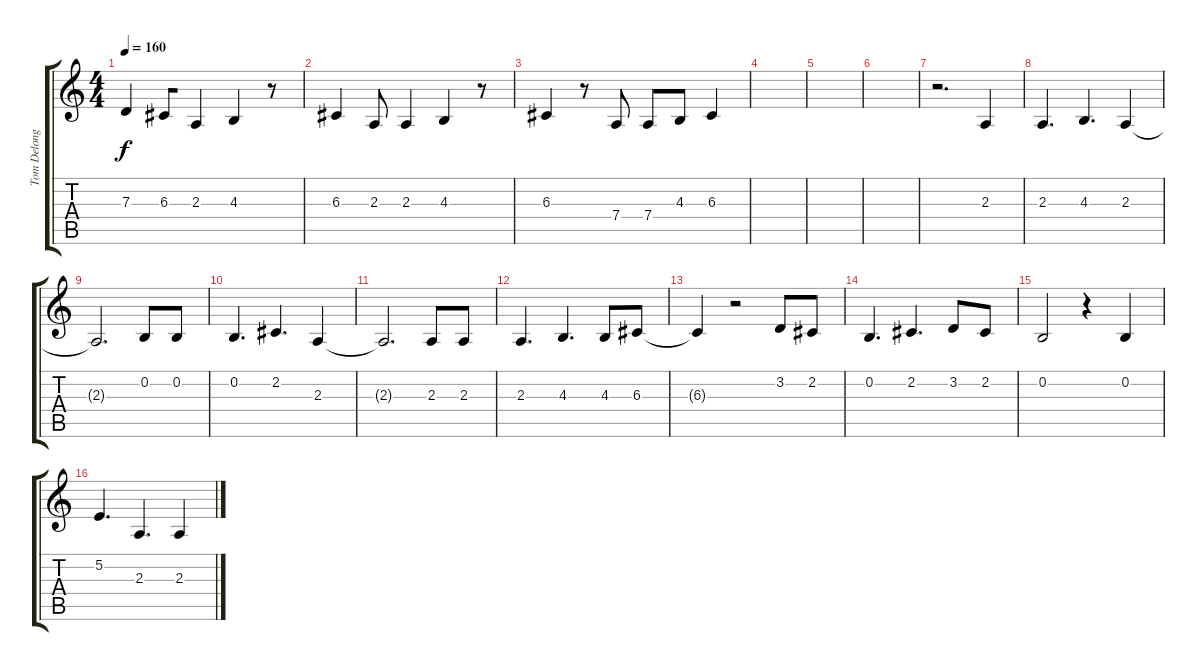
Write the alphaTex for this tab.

\track ("Tom Delonge Vocals" "Tom Delong") {instrument flute}
\staff {score tabs}
\tuning (E4 B3 G3 D3 A2 E2) {hide}
\ts (4 4)
\tempo 160
\clef g2
\ks c
7.3.4{dy f} 6.3.8{beam merge} 2.3.4 4.3.4{beam merge} r.8 |
6.3.4 2.3.8 2.3.4 4.3.4 r.8 |
6.3.4 r.8 7.4.8 7.4.8 4.3.8 6.3.4 |
|
|
|
r.2{d beam merge} 2.3.4 |
2.3.4{d beam merge} 4.3.4{d} 2.3.4 |
2.3{t}.2{d} 0.2.8 0.2.8 |
0.2.4{d beam merge} 2.2.4{d} 2.3.4 |
2.3{t}.2{d beam merge} 2.3.8 2.3.8 |
2.3.4{d} 4.3.4{d beam merge} 4.3.8 6.3.8 |
6.3{t}.4{beam merge} r.2{beam merge} 3.2.8 2.2.8 |
0.2.4{d} 2.2.4{d} 3.2.8 2.2.8 |
0.2.2{beam merge} r.4 0.2.4 |
5.2.4{d} 2.3.4{d} 2.3.4
